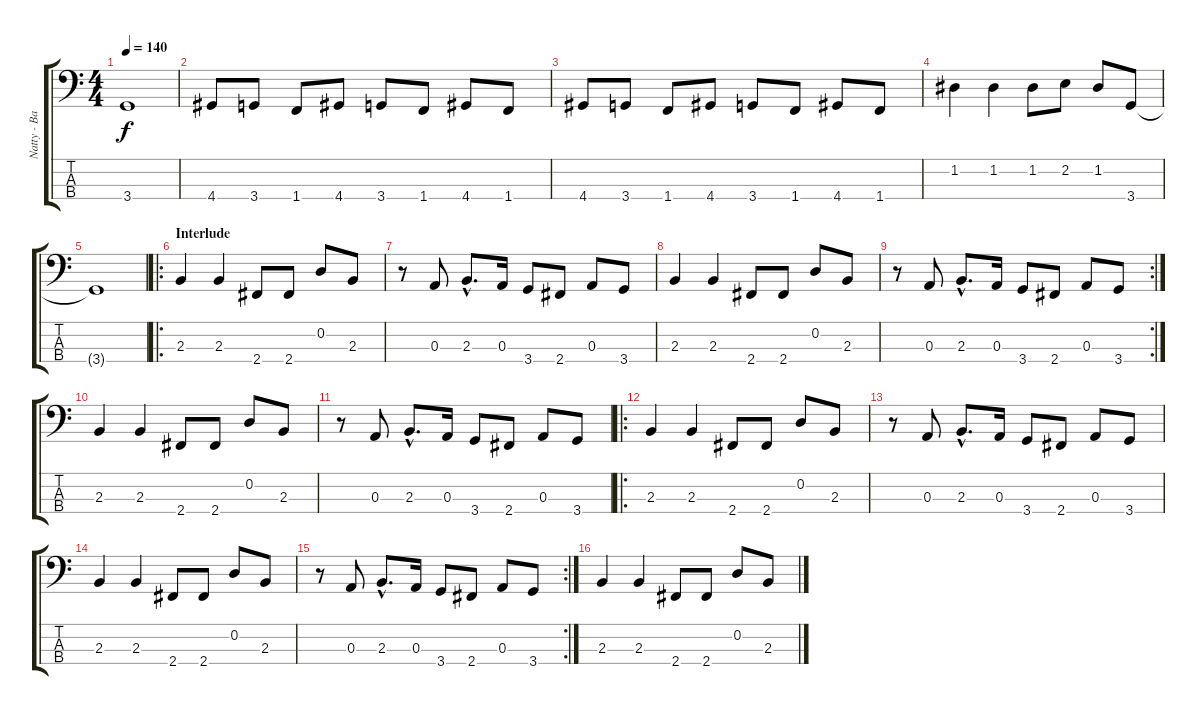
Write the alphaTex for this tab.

\track ("Natty - Basse" "Natty - Ba") {instrument electricbassfinger}
\staff {score tabs}
\tuning (G2 D2 A1 E1) {hide}
\ts (4 4)
\tempo 140
\clef f4
\ks c
3.4{t}.1{dy f} |
4.4.8 3.4.8 1.4.8 4.4.8 3.4.8 1.4.8 4.4.8 1.4.8 |
4.4.8 3.4.8 1.4.8 4.4.8 3.4.8 1.4.8 4.4.8 1.4.8 |
1.2.4 1.2.4 1.2.8 2.2.8 1.2.8 3.4.8 |
3.4{t}.1 |
\ro
\section ("" "Interlude")
2.3.4 2.3.4 2.4.8 2.4.8 0.2.8 2.3.8 |
r.8 0.3.8 2.3{hac}.8{d} 0.3.16 3.4.8 2.4.8 0.3.8 3.4.8 |
2.3.4 2.3.4 2.4.8 2.4.8 0.2.8 2.3.8 |
\rc 2
r.8 0.3.8 2.3{hac}.8{d} 0.3.16 3.4.8 2.4.8 0.3.8 3.4.8 |
2.3.4 2.3.4 2.4.8 2.4.8 0.2.8 2.3.8 |
r.8 0.3.8 2.3{hac}.8{d} 0.3.16 3.4.8 2.4.8 0.3.8 3.4.8 |
\ro
2.3.4 2.3.4 2.4.8 2.4.8 0.2.8 2.3.8 |
r.8 0.3.8 2.3{hac}.8{d} 0.3.16 3.4.8 2.4.8 0.3.8 3.4.8 |
2.3.4 2.3.4 2.4.8 2.4.8 0.2.8 2.3.8 |
\rc 2
r.8 0.3.8 2.3{hac}.8{d} 0.3.16 3.4.8 2.4.8 0.3.8 3.4.8 |
2.3.4 2.3.4 2.4.8 2.4.8 0.2.8 2.3.8
